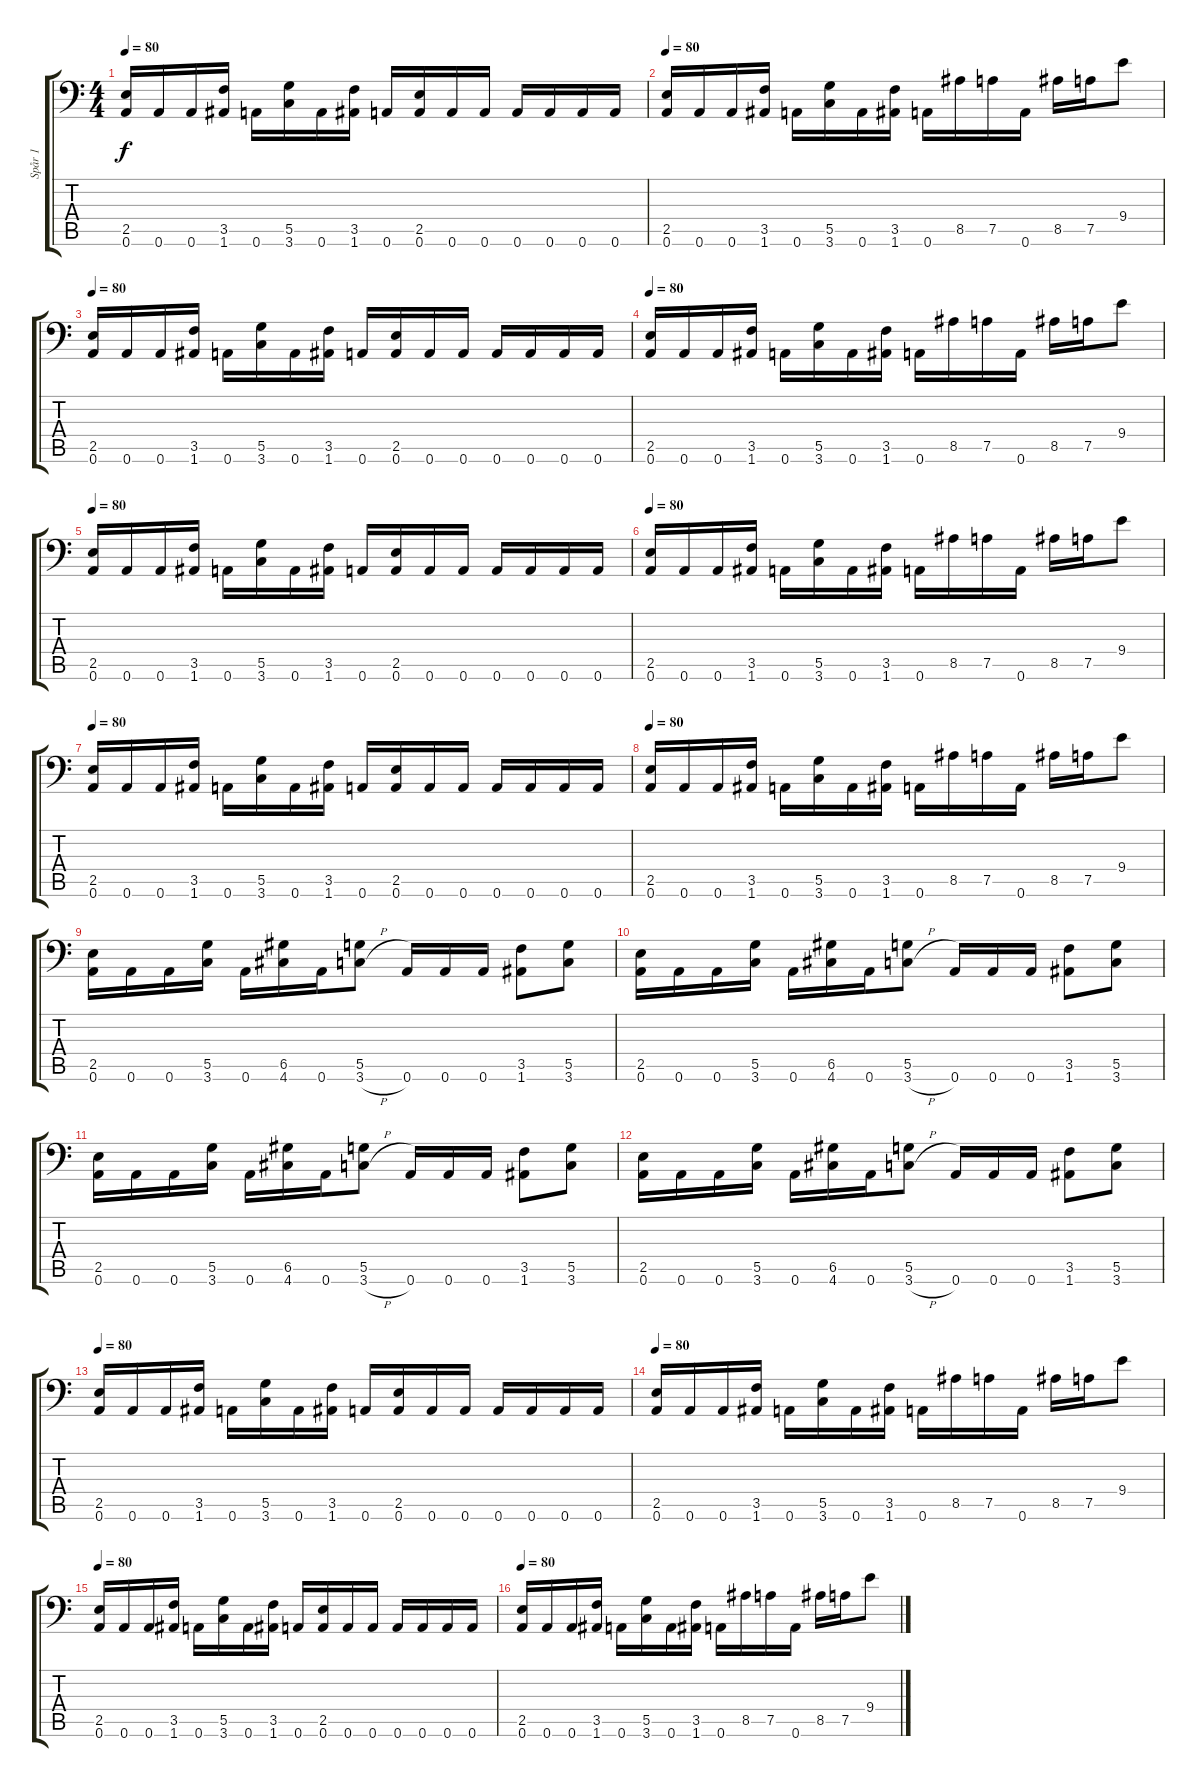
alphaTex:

\track ("Spår 1" "Spår 1") {instrument distortionguitar}
\staff {score tabs}
\tuning (A3 E3 C3 G2 D2 A1) {hide}
\ts (4 4)
\tempo 80
\clef f4
\ks c
(2.5 0.6).16{dy f} 0.6.16 0.6.16 (3.5 1.6).16 0.6.16 (5.5 3.6).16 0.6.16 (3.5 1.6).16 0.6.16 (2.5 0.6).16 0.6.16 0.6.16 0.6.16 0.6.16 0.6.16 0.6.16 |
\tempo 80
(2.5 0.6).16 0.6.16 0.6.16 (3.5 1.6).16 0.6.16 (5.5 3.6).16 0.6.16 (3.5 1.6).16 0.6.16 8.5.16 7.5.16 0.6.16 8.5.16 7.5.16 9.4.8 |
\tempo 80
(2.5 0.6).16 0.6.16 0.6.16 (3.5 1.6).16 0.6.16 (5.5 3.6).16 0.6.16 (3.5 1.6).16 0.6.16 (2.5 0.6).16 0.6.16 0.6.16 0.6.16 0.6.16 0.6.16 0.6.16 |
\tempo 80
(2.5 0.6).16 0.6.16 0.6.16 (3.5 1.6).16 0.6.16 (5.5 3.6).16 0.6.16 (3.5 1.6).16 0.6.16 8.5.16 7.5.16 0.6.16 8.5.16 7.5.16 9.4.8 |
\tempo 80
(2.5 0.6).16 0.6.16 0.6.16 (3.5 1.6).16 0.6.16 (5.5 3.6).16 0.6.16 (3.5 1.6).16 0.6.16 (2.5 0.6).16 0.6.16 0.6.16 0.6.16 0.6.16 0.6.16 0.6.16 |
\tempo 80
(2.5 0.6).16 0.6.16 0.6.16 (3.5 1.6).16 0.6.16 (5.5 3.6).16 0.6.16 (3.5 1.6).16 0.6.16 8.5.16 7.5.16 0.6.16 8.5.16 7.5.16 9.4.8 |
\tempo 80
(2.5 0.6).16 0.6.16 0.6.16 (3.5 1.6).16 0.6.16 (5.5 3.6).16 0.6.16 (3.5 1.6).16 0.6.16 (2.5 0.6).16 0.6.16 0.6.16 0.6.16 0.6.16 0.6.16 0.6.16 |
\tempo 80
(2.5 0.6).16 0.6.16 0.6.16 (3.5 1.6).16 0.6.16 (5.5 3.6).16 0.6.16 (3.5 1.6).16 0.6.16 8.5.16 7.5.16 0.6.16 8.5.16 7.5.16 9.4.8 |
(2.5 0.6).16 0.6.16 0.6.16 (5.5 3.6).16 0.6.16 (6.5 4.6).16 0.6.16 (5.5 3.6{h}).8 0.6.16 0.6.16 0.6.16 (3.5 1.6).8 (5.5 3.6).8 |
(2.5 0.6).16 0.6.16 0.6.16 (5.5 3.6).16 0.6.16 (6.5 4.6).16 0.6.16 (5.5 3.6{h}).8 0.6.16 0.6.16 0.6.16 (3.5 1.6).8 (5.5 3.6).8 |
(2.5 0.6).16 0.6.16 0.6.16 (5.5 3.6).16 0.6.16 (6.5 4.6).16 0.6.16 (5.5 3.6{h}).8 0.6.16 0.6.16 0.6.16 (3.5 1.6).8 (5.5 3.6).8 |
(2.5 0.6).16 0.6.16 0.6.16 (5.5 3.6).16 0.6.16 (6.5 4.6).16 0.6.16 (5.5 3.6{h}).8 0.6.16 0.6.16 0.6.16 (3.5 1.6).8 (5.5 3.6).8 |
\tempo 80
(2.5 0.6).16 0.6.16 0.6.16 (3.5 1.6).16 0.6.16 (5.5 3.6).16 0.6.16 (3.5 1.6).16 0.6.16 (2.5 0.6).16 0.6.16 0.6.16 0.6.16 0.6.16 0.6.16 0.6.16 |
\tempo 80
(2.5 0.6).16 0.6.16 0.6.16 (3.5 1.6).16 0.6.16 (5.5 3.6).16 0.6.16 (3.5 1.6).16 0.6.16 8.5.16 7.5.16 0.6.16 8.5.16 7.5.16 9.4.8 |
\tempo 80
(2.5 0.6).16 0.6.16 0.6.16 (3.5 1.6).16 0.6.16 (5.5 3.6).16 0.6.16 (3.5 1.6).16 0.6.16 (2.5 0.6).16 0.6.16 0.6.16 0.6.16 0.6.16 0.6.16 0.6.16 |
\tempo 80
(2.5 0.6).16 0.6.16 0.6.16 (3.5 1.6).16 0.6.16 (5.5 3.6).16 0.6.16 (3.5 1.6).16 0.6.16 8.5.16 7.5.16 0.6.16 8.5.16 7.5.16 9.4.8
